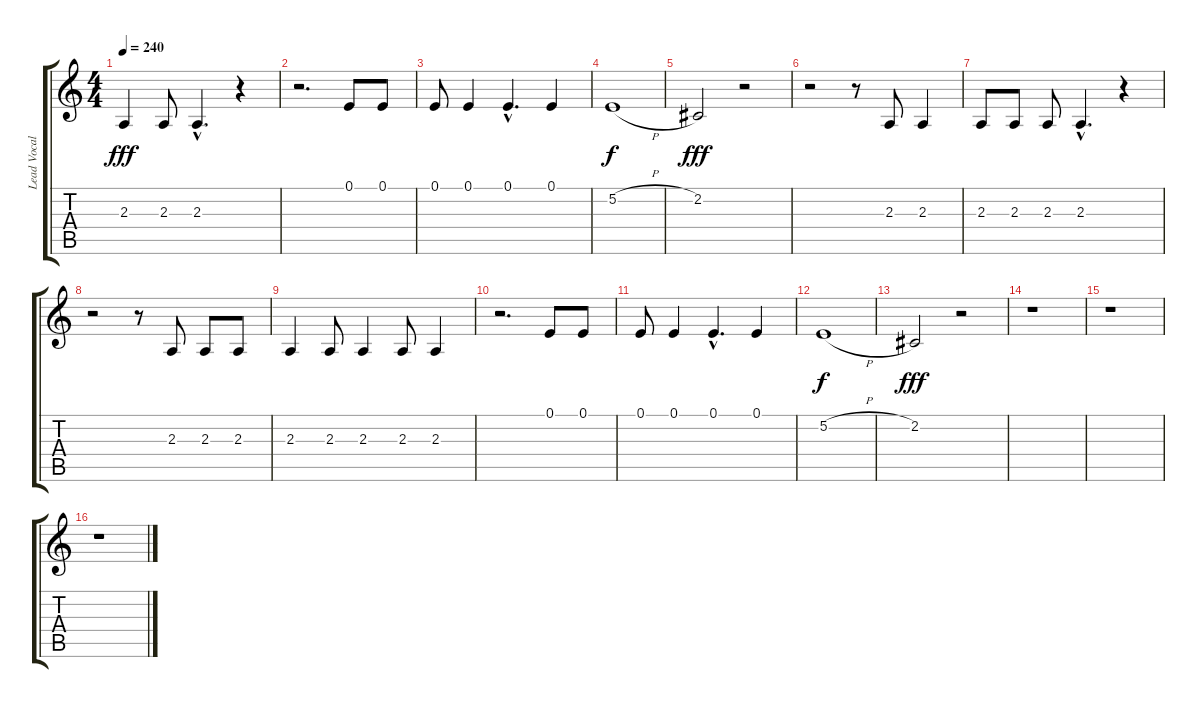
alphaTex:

\track ("Lead Vocals" "Lead Vocal") {instrument clarinet}
\staff {score tabs}
\tuning (E4 B3 G3 D3 A2 E2) {hide}
\ts (4 4)
\tempo 240
\clef g2
\ks c
2.3.4{dy fff} 2.3.8 2.3{hac}.4{d} r.4 |
r.2{d} 0.1.8 0.1.8 |
0.1.8 0.1.4 0.1{hac}.4{d} 0.1.4 |
5.2{h}.1{dy f} |
2.2.2{dy fff} r.2 |
r.2 r.8 2.3.8 2.3.4 |
2.3.8 2.3.8 2.3.8 2.3{hac}.4{d} r.4 |
r.2 r.8 2.3.8 2.3.8 2.3.8 |
2.3.4 2.3.8 2.3.4 2.3.8 2.3.4 |
r.2{d} 0.1.8 0.1.8 |
0.1.8 0.1.4 0.1{hac}.4{d} 0.1.4 |
5.2{h}.1{dy f} |
2.2.2{dy fff} r.2 |
r.1 |
r.1 |
r.1
